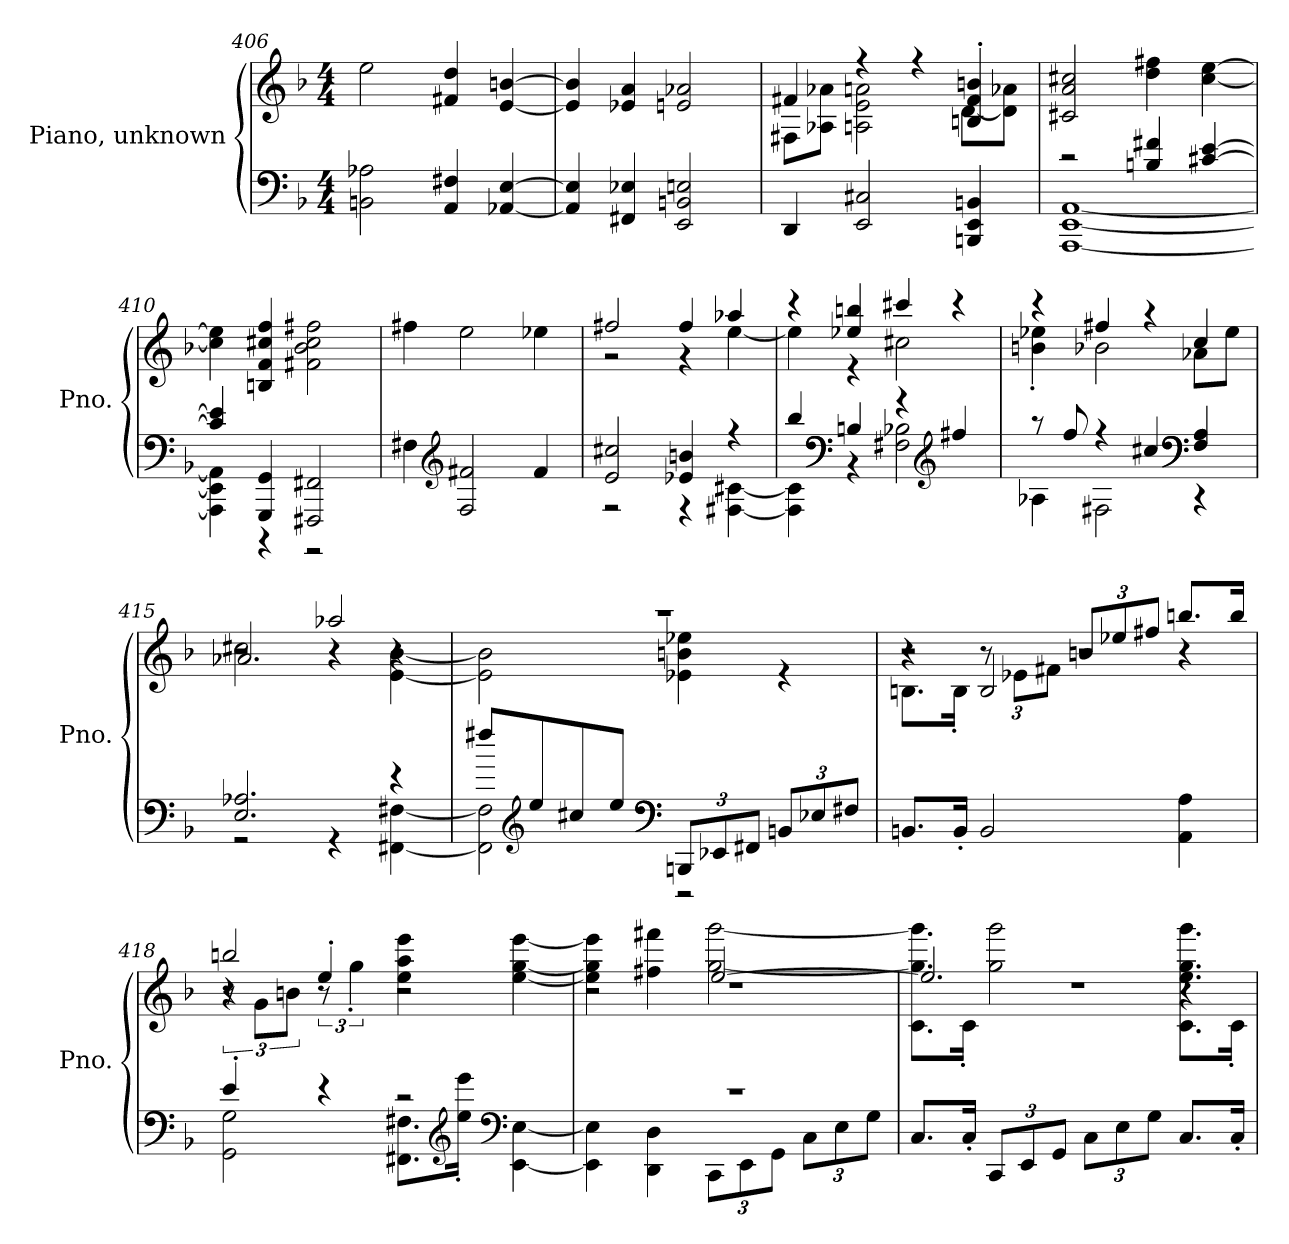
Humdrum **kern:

**kern	**kern
*part1	*part1
*staff2	*staff1
*I"Piano, unknown	*
*I'Pno.	*
!!LO:LB:g=z
*clefF4	*clefG2
*k[b-]	*k[b-]
*M4/4	*M4/4
=406	=406
2BBn\ 2A-X\	2ee\
4AA/ 4F#X/	4f#X/ 4dd/
[4AA-X/ [4E/	[4e/ [4bn/
=407	=407
4AA-/] 4E/]	4e/] 4b/]
4FF#X/ 4E-X/	4e-X/ 4a/
2EE/ 2BBn/ 2En/	2en/ 2a-X/
=408	=408
*	*^
4DD/	4f#X/	8F#X\L
.	.	8A-X\ 8a-X\J
2EE/ 2C#X/	4r	2An\ 2e\ 2an\
.	4r	.
4BBBn/ 4EE/ 4BBn/	4Bn/' 4f#/' 4bn/'	[8d\L
.	.	8d\] 8a-X\J
*	*v	*v
=409	=409
*^	*
2r	[1AAA [1EE [1AA	2c#X/ 2a/ 2cc#X/
4Bn/ 4f#X/	.	4dd\ 4ff#X\
[4c#X/ [4e/	.	[4cc#\ [4ee\
=410	=410	=410
4c#/] 4e/]	4AAA\] 4EE\] 4AA\]	4cc#\] 4ee\]
4GGG/ 4GG/	4r	4Bn/ 4f/ 4cc#X/ 4ff/
2FFF#X/ 2FF#X/	2r	2f#X\ 2b-\ 2cc#\ 2ff#X\
*v	*v	*
=411	=411
4F#X\	4ff#X\
*clefG2	*
2F#/ 2f#X/	2ee\
4f#/	4ee-X\
!!LO:LB:g=z
=412	=412
*^	*^
2e/ 2cc#X/	2r	2ff#X/	2r
4e-X/ 4bn/	4r	4ff#/	4r
4r	[4F#X\ [4c#X\	4aa-X/	[4ee\
=413	=413	=413	=413
4bb-/	4F#\] 4c#\]	4r	4ee\]
*clefF4	*	*	*
4Bn/	4r	4ee-X/ 4bbn/	4r
4r	2F#X\ 2B-X\	4ccc#X/	2cc#X\
*clefG2	*	*	*
4ff#X/	.	4r	.
=414	=414	=414	=414
8r	4A-X\	4r	4bn\' 4ee-X\'
8ff/	.	.	.
4r	2F#X\	4ff#X/	2b-X\
4cc#X/	.	4r	.
*clefF4	*	*	*
4F#/ 4A-/	4r	4cc/	8a-X\L
.	.	.	8ee-\J
=415	=415	=415	=415
*	*	*	*^
2.E/ 2.A-X/	2r	2r	2cc#X\	2.a-X/
.	4r	2aa-X/	4r	.
4r	[4FF#X\ [4F#X\	.	[4e\ [4b-\	4r
*	*	*	*v	*v
!!LO:LB:g=z
=416	=416	=416	=416
8ff#X/L	2FF#\] 2F#\]	1r	2e\] 2b-\]
*clefG2	*	*	*
8ee/	.	.	.
8cc#X/	.	.	.
8ee/J	.	.	.
*clefF4	*	*	*
*Xbrackettup	*	*	*
12BBBn/L	2r	.	4e-X\ 4bn\ 4ee-X\
12EE-X/	.	.	.
12FF#X/J	.	.	.
12BBn/L	.	.	4r
12E-X/	.	.	.
12F#X/J	.	.	.
*v	*v	*	*
=417	=417	=417
*	*	*^
8.BBn/L	2r	8.Bn\L	4r
16BB'/Jk	.	16B'\Jk	.
2BB/	.	12r	2B/
.	.	12e-X\L	.
.	.	12f#X\J	.
*	*Xbrackettup	*	*
.	12bn/L	2r	.
.	12ee-X/	.	.
.	12ff#X/J	.	.
4AA\ 4A\	8.bbn/L	.	4r
.	16bb/Jk	.	.
!!LO:LB:g=z	!!	!!
=418	=418	=418	=418
*^	*	*	*
*	*	*	*brackettup	*
4e'/	2GG\ 2G\	2bbn/	12r	4r
.	.	.	12g\L	.
.	.	.	12bn\J	.
4r	.	.	12r	4ee'/
.	.	.	6gg'\	.
2r	8.FF#X\ 8.F#X\L	2r	4ee\ 4aa\ 4eee\	2r
*clefG2	*	*	*	*
.	16ee\' 16eee\'Jk	.	.	.
*clefF4	*	*	*	*
.	[4EE\ [4E\	.	[4ee\ [4gg\ [4eee\	.
=419	=419	=419	=419	=419
1r	4EE\] 4E\]	1r	4ee\] 4gg\] 4eee\]	2r
.	4DD\ 4D\	.	4ff#X\ 4fff#X\	.
.	12CC\L	.	[2gg\ [2ggg\	[2ee/
.	12EE\	.	.	.
.	12GG\J	.	.	.
.	12C\L	.	.	.
.	12E\	.	.	.
.	12G\J	.	.	.
*v	*v	*	*	*
=420	=420	=420	=420
8.C/L	1r	8.c\ 8.gg\] 8.ggg\]L	2.ee/]
16C'/Jk	.	16c'\Jk	.
12CC/L	.	2gg\ 2ggg\	.
12EE/	.	.	.
12GG/J	.	.	.
12C\L	.	.	.
12E\	.	.	.
12G\J	.	.	.
8.C/L	.	8.c\ 8.ee\ 8.gg\ 8.ggg\L	4r
16C'/Jk	.	16c'\Jk	.
*	*v	*v	*v
=	=
*-	*-
